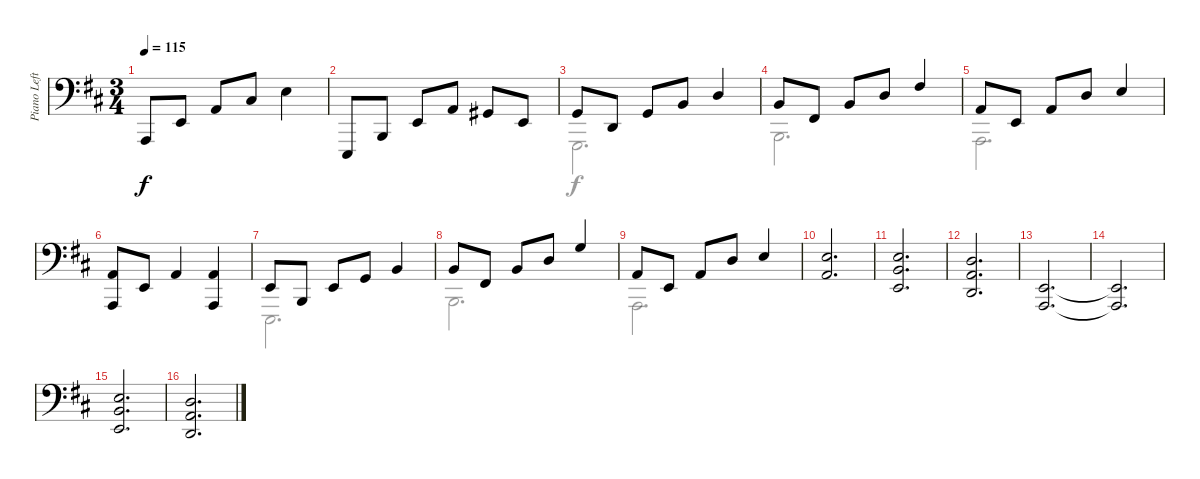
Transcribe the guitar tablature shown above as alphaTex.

\track ("Piano Left Bass" "Piano Left") {instrument acousticgrandpiano}
\staff {score}
\tuning (C3 G2 D2 A1 E1 F0) {hide}
\voice
\ts (3 4)
\tempo 115
\clef f4
\ks bminor
5.5.8{dy f} 7.4.8 7.3.8 6.2.8 9.2.4 |
11.6.8 7.5.8 12.5.8 17.5.8 16.5.8 12.5.8 |
5.3.8 5.4.8 10.4.8 14.4.8 17.4.4 |
9.3.8 4.3.8 9.3.8 12.3.8 16.3.4 |
7.3.8 7.4.8 12.4.8 17.4.8 19.4.4 |
(7.3 5.5).8 7.4.8 7.3.4 (7.3 5.5).4 |
2.3.8 2.4.8 2.3.8 5.3.8 9.3.4 |
9.3.8 4.3.8 9.3.8 12.3.8 17.3.4 |
7.3.8 7.4.8 12.4.8 17.4.8 19.4.4 |
(4.1 2.2).2{d} |
(4.1 4.2 2.3).2{d} |
(2.1 2.2 0.3).2{d} |
(7.4 5.5).2{d} |
(7.4{t} 5.5{t}).2{d} |
(4.1 4.2 2.3).2{d} |
(2.1 2.2 0.3).2{d}
\voice
\clef f4
\ottava regular
\simile none
\ks bminor
|
|
3.5.2{d} |
7.5.2{d} |
5.5.2{d} |
|
11.6.2{d} |
7.5.2{d} |
5.5.2{d} |
|
|
|
|
|
|
